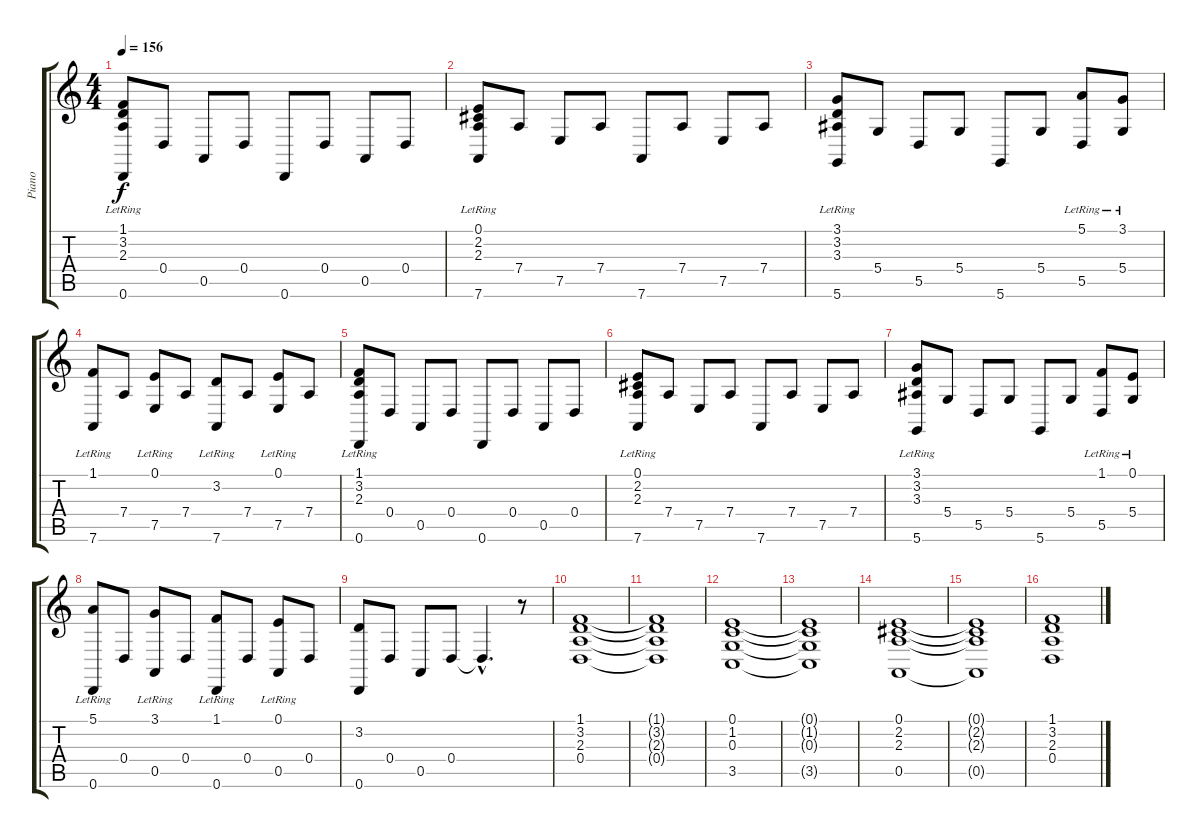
\track ("Piano" "Piano") {instrument acousticgrandpiano}
\staff {score tabs}
\tuning (E4 B3 G3 D3 A2 D2) {hide}
\ts (4 4)
\section ("" "")
\tempo 156
\clef g2
\ks c
(1.1{lr} 3.2{lr} 2.3{lr} 0.6).8{dy f} 0.4.8 0.5.8 0.4.8 0.6.8 0.4.8 0.5.8 0.4.8 |
(0.1{lr} 2.2{lr} 2.3{lr} 7.6).8 7.4.8 7.5.8 7.4.8 7.6.8 7.4.8 7.5.8 7.4.8 |
(3.1{lr} 3.2{lr} 3.3{lr} 5.6).8 5.4.8 5.5.8 5.4.8 5.6.8 5.4.8 (5.1{lr} 5.5).8 (3.1{lr} 5.4).8 |
(1.1{lr} 7.6).8 7.4.8 (0.1{lr} 7.5).8 7.4.8 (3.2{lr} 7.6).8 7.4.8 (0.1{lr} 7.5).8 7.4.8 |
(1.1{lr} 3.2{lr} 2.3{lr} 0.6).8 0.4.8 0.5.8 0.4.8 0.6.8 0.4.8 0.5.8 0.4.8 |
(0.1{lr} 2.2{lr} 2.3{lr} 7.6).8 7.4.8 7.5.8 7.4.8 7.6.8 7.4.8 7.5.8 7.4.8 |
(3.1{lr} 3.2{lr} 3.3{lr} 5.6).8 5.4.8 5.5.8 5.4.8 5.6.8 5.4.8 (1.1{lr} 5.5).8 (0.1{lr} 5.4).8 |
(5.1{lr} 0.6).8 0.4.8 (3.1{lr} 0.5).8 0.4.8 (1.1{lr} 0.6).8 0.4.8 (0.1{lr} 0.5).8 0.4.8 |
(3.2 0.6).8 0.4.8 0.5.8 0.4.8 0.4{hac t}.4{d} r.8 |
\section ("" "")
(1.1 3.2 2.3 0.4).1 |
(1.1{t} 3.2{t} 2.3{t} 0.4{t}).1 |
(0.1 1.2 0.3 3.5).1 |
(0.1{t} 1.2{t} 0.3{t} 3.5{t}).1 |
(0.1 2.2 2.3 0.5).1 |
(0.1{t} 2.2{t} 2.3{t} 0.5{t}).1 |
(1.1 3.2 2.3 0.4).1
